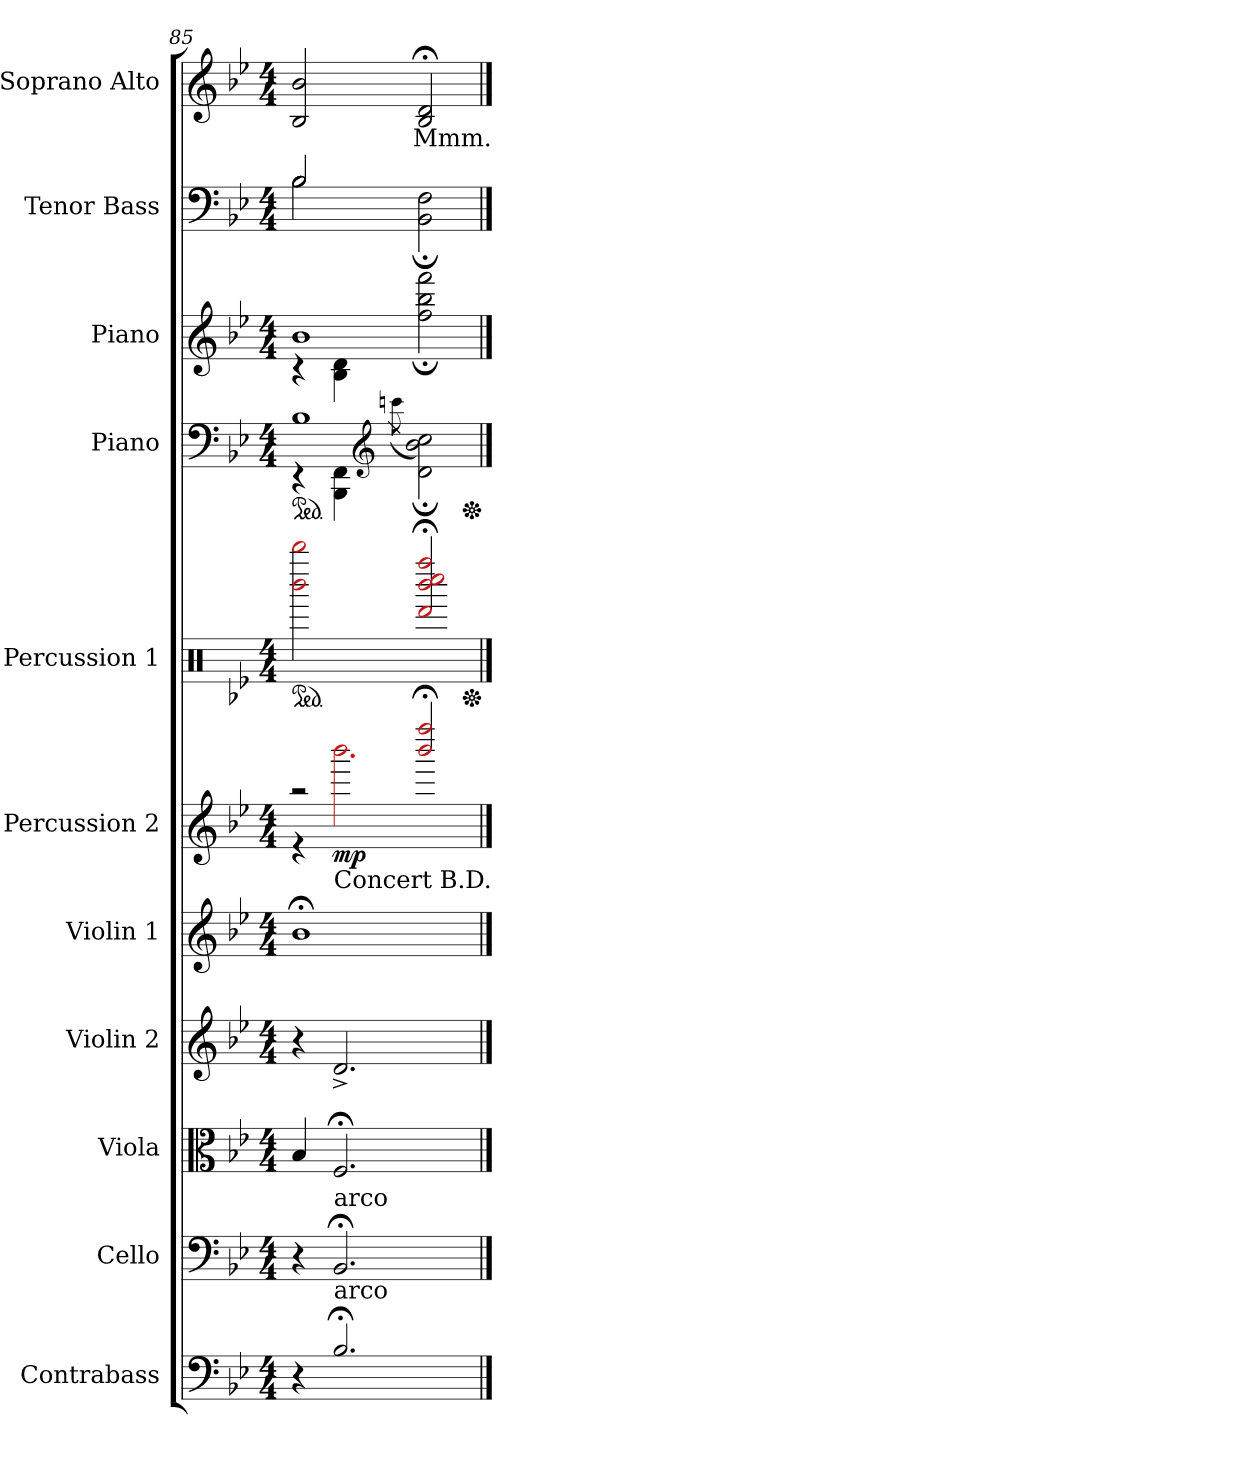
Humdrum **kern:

**kern	**kern	**kern	**kern	**kern	**kern	**dynam	**kern	**kern	**kern	**kern	**kern	**text
*part11	*part10	*part9	*part8	*part7	*part6	*part6	*part5	*part4	*part3	*part2	*part1	*part1
*staff11	*staff10	*staff9	*staff8	*staff7	*staff6	*staff6	*staff5	*staff4	*staff3	*staff2	*staff1	*staff1
*I"Contrabass	*I"Cello	*I"Viola	*I"Violin 2	*I"Violin 1	*I"Percussion 2	*	*I"Percussion 1	*I"Piano	*I"Piano	*I"Tenor Bass	*I"Soprano Alto	*
*I'Cb.	*	*I'Vla.	*I'Vln. 2	*I'Vln. 1	*I'Perc. 2	*	*I'Perc. 1	*I'Pno	*I'Pno.	*I'T/B	*I'S/A	*
*clefF4	*clefF4	*clefC3	*clefG2	*clefG2	*clefG2	*	*clefX	*clefF4	*clefG2	*clefF4	*clefG2	*
*ITrd7c12	*	*	*	*	*ITrd-14c-24	*	*ITrd-14c-24	*	*	*	*	*
*k[b-e-]	*k[b-e-]	*k[b-e-]	*k[b-e-]	*k[b-e-]	*k[b-e-]	*	*k[b-e-]	*k[b-e-]	*k[b-e-]	*k[b-e-]	*k[b-e-]	*
*M4/4	*M4/4	*M4/4	*M4/4	*M4/4	*M4/4	*	*M4/4	*M4/4	*M4/4	*M4/4	*M4/4	*
=85	=85	=85	=85	=85	=85	=85	=85	=85	=85	=85	=85	=85
*	*	*	*	*	*^	*	*	*	*	*	*	*
*	*	*	*	*	*	*	*	*ped	*	*	*	*	*
*	*	*	*	*	*	*	*	*	*ped	*	*	*	*
*	*	*	*	*	*	*	*	*	*^	*^	*^	*	*
4r	4r	4B-/	4r	1b-;<	2r	4r	.	2bbbn\ 2bbbbn\	1B-	4r	1b-	4r	2B-/	2B-\	2B-/ 2b-/	.
*	*	*	*	*	*clefX	*	*	*	*	*	*	*	*	*	*	*
*	*	*	*	*	*	*	*	*	*	*	*8ba	*	*	*	*	*
!	!	!	!	!	!	!LO:TX:b:t=Concert B.D.	!	!	!	!	!	!	!	!	!	!
!	!LO:TX:a:t=arco	!	!	!	!	!	!	!	!	!	!	!	!	!	!	!
!LO:TX:a:t=arco	!	!	!	!	!	!	!	!	!	!	!	!	!	!	!	!
!	!	!	!	!	!	!	!LO:DY:b	!	!	!	!	!	!	!	!	!
2.BB-;</	2.BB-;</	2.F;</	2.d^/	.	.	2.bbbn\	mp	.	.	4BBB-\ 4FF\	.	4BB-\ 4D\	.	.	.	.
.	.	.	.	.	.	.	.	.	.	(<8qen\	.	.	.	.	.	.
*	*	*	*	*	*	*	*	*	*clefG2	*	*	*	*	*	*	*
*	*	*	*	*	*	*	*	*	*	*	*X8ba	*	*	*	*	*
!	!	!	!	!	!	!	!	!	!	!	!	!	!	!	!	!LO:LY:b
.	.	.	.	.	2bbbn/;< 2ffff/;<	.	.	2ddd/;< 2bbbn/;< 2cccc/;< 2ffff/;<	.	2d\;< 2b-\;< 2cc\;<)	.	2ff\;< 2bb-\;< 2fff\;<	2ryy	2BB-\;< 2F\;<	2B-/;< 2d/;<	Mmm.
*	*	*	*	*	*v	*v	*	*	*	*	*	*	*	*	*	*
*	*	*	*	*	*	*	*	*Xped	*	*	*	*	*	*	*
*	*	*	*	*	*	*	*Xped	*	*	*	*	*	*	*	*
*	*	*	*	*	*	*	*	*v	*v	*	*	*v	*v	*	*
*	*	*	*	*	*	*	*	*	*v	*v	*	*	*
==	==	==	==	==	==	==	==	==	==	==	==	==
*-	*-	*-	*-	*-	*-	*-	*-	*-	*-	*-	*-	*-
